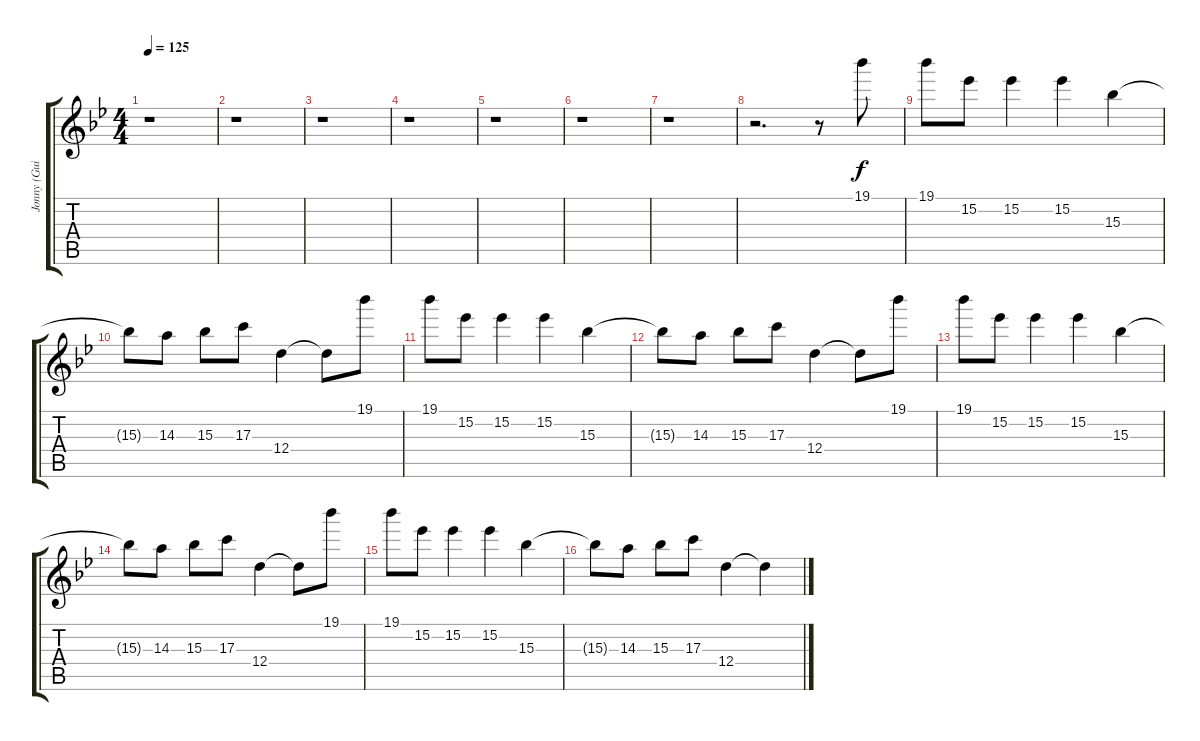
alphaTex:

\track ("Jonny (Guitar 3)" "Jonny (Gui") {instrument electricguitarjazz}
\staff {score tabs}
\tuning (Eb4 C4 G3 D3 A2 E2) {hide}
\ts (4 4)
\tempo 125
\clef g2
\ks bb
r.1{dy f} |
r.1 |
r.1 |
r.1 |
r.1 |
r.1 |
r.1 |
r.2{d} r.8 19.1.8 |
19.1.8 15.2.8 15.2.4 15.2.4 15.3.4 |
15.3{t}.8 14.3.8 15.3.8 17.3.8 12.4.4 12.4{t}.8 19.1.8 |
19.1.8 15.2.8 15.2.4 15.2.4 15.3.4 |
15.3{t}.8 14.3.8 15.3.8 17.3.8 12.4.4 12.4{t}.8 19.1.8 |
19.1.8 15.2.8 15.2.4 15.2.4 15.3.4 |
15.3{t}.8 14.3.8 15.3.8 17.3.8 12.4.4 12.4{t}.8 19.1.8 |
19.1.8 15.2.8 15.2.4 15.2.4 15.3.4 |
15.3{t}.8 14.3.8 15.3.8 17.3.8 12.4.4 12.4{t}.4
